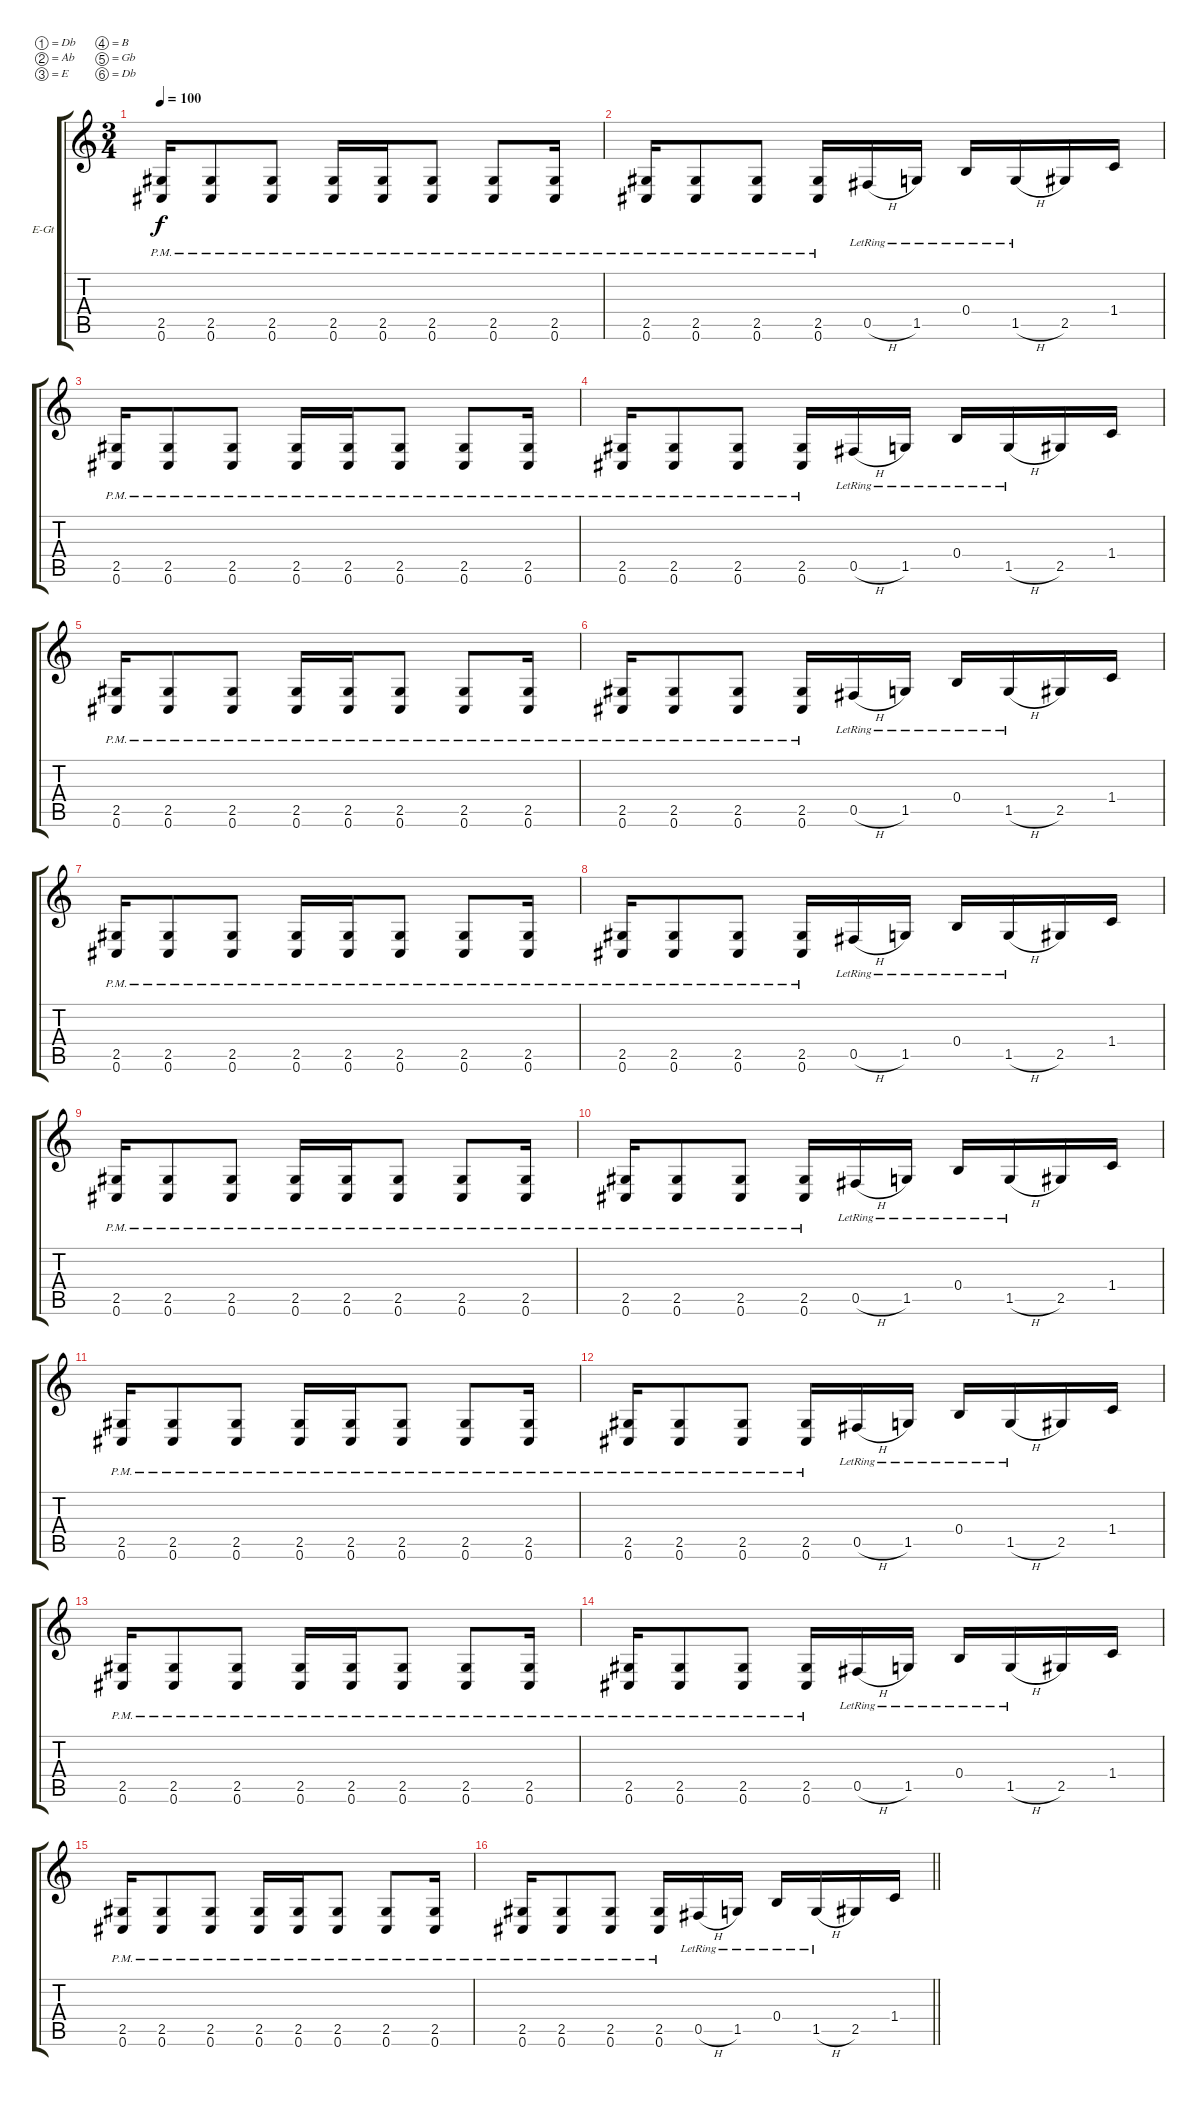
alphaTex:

\bracketExtendMode groupsimilarinstruments
\firstSystemTrackNameOrientation horizontal
\otherSystemsTrackNameOrientation horizontal
\track ("Tommy Vetterli" "E-Gt") {instrument overdrivenguitar}
\staff {score tabs}
\tuning (Db4 Ab3 E3 B2 Gb2 Db2)
\ts (3 4)
\beaming (8 2 2 2)
\tempo 100
\clef g2
\ks c
(2.5{pm} 0.6{pm}).16{dy f instrument overdrivenguitar} (2.5{pm} 0.6{pm}).8 (2.5{pm} 0.6{pm}).8 (2.5{pm} 0.6{pm}).16 (2.5{pm} 0.6{pm}).16 (2.5{pm} 0.6{pm}).8 (2.5{pm} 0.6{pm}).8 (2.5{pm} 0.6{pm}).16 |
(2.5{pm} 0.6{pm}).16 (2.5{pm} 0.6{pm}).8 (2.5{pm} 0.6{pm}).8 (0.6{pm} 2.5{pm}).16 0.5{h lr}.16 1.5{lr}.16 0.4{lr}.16 1.5{h lr}.16 2.5.16 1.4.16 |
(2.5{pm} 0.6{pm}).16 (2.5{pm} 0.6{pm}).8 (2.5{pm} 0.6{pm}).8 (2.5{pm} 0.6{pm}).16 (2.5{pm} 0.6{pm}).16 (2.5{pm} 0.6{pm}).8 (2.5{pm} 0.6{pm}).8 (2.5{pm} 0.6{pm}).16 |
(2.5{pm} 0.6{pm}).16 (2.5{pm} 0.6{pm}).8 (2.5{pm} 0.6{pm}).8 (0.6{pm} 2.5{pm}).16 0.5{h lr}.16 1.5{lr}.16 0.4{lr}.16 1.5{h lr}.16 2.5.16 1.4.16 |
(2.5{pm} 0.6{pm}).16 (2.5{pm} 0.6{pm}).8 (2.5{pm} 0.6{pm}).8 (2.5{pm} 0.6{pm}).16 (2.5{pm} 0.6{pm}).16 (2.5{pm} 0.6{pm}).8 (2.5{pm} 0.6{pm}).8 (2.5{pm} 0.6{pm}).16 |
(2.5{pm} 0.6{pm}).16 (2.5{pm} 0.6{pm}).8 (2.5{pm} 0.6{pm}).8 (0.6{pm} 2.5{pm}).16 0.5{h lr}.16 1.5{lr}.16 0.4{lr}.16 1.5{h lr}.16 2.5.16 1.4.16 |
(2.5{pm} 0.6{pm}).16 (2.5{pm} 0.6{pm}).8 (2.5{pm} 0.6{pm}).8 (2.5{pm} 0.6{pm}).16 (2.5{pm} 0.6{pm}).16 (2.5{pm} 0.6{pm}).8 (2.5{pm} 0.6{pm}).8 (2.5{pm} 0.6{pm}).16 |
(2.5{pm} 0.6{pm}).16 (2.5{pm} 0.6{pm}).8 (2.5{pm} 0.6{pm}).8 (0.6{pm} 2.5{pm}).16 0.5{h lr}.16 1.5{lr}.16 0.4{lr}.16 1.5{h lr}.16 2.5.16 1.4.16 |
(2.5{pm} 0.6{pm}).16 (2.5{pm} 0.6{pm}).8 (2.5{pm} 0.6{pm}).8 (2.5{pm} 0.6{pm}).16 (2.5{pm} 0.6{pm}).16 (2.5{pm} 0.6{pm}).8 (2.5{pm} 0.6{pm}).8 (2.5{pm} 0.6{pm}).16 |
(2.5{pm} 0.6{pm}).16 (2.5{pm} 0.6{pm}).8 (2.5{pm} 0.6{pm}).8 (0.6{pm} 2.5{pm}).16 0.5{h lr}.16 1.5{lr}.16 0.4{lr}.16 1.5{h lr}.16 2.5.16 1.4.16 |
(2.5{pm} 0.6{pm}).16 (2.5{pm} 0.6{pm}).8 (2.5{pm} 0.6{pm}).8 (2.5{pm} 0.6{pm}).16 (2.5{pm} 0.6{pm}).16 (2.5{pm} 0.6{pm}).8 (2.5{pm} 0.6{pm}).8 (2.5{pm} 0.6{pm}).16 |
(2.5{pm} 0.6{pm}).16 (2.5{pm} 0.6{pm}).8 (2.5{pm} 0.6{pm}).8 (0.6{pm} 2.5{pm}).16 0.5{h lr}.16 1.5{lr}.16 0.4{lr}.16 1.5{h lr}.16 2.5.16 1.4.16 |
(2.5{pm} 0.6{pm}).16 (2.5{pm} 0.6{pm}).8 (2.5{pm} 0.6{pm}).8 (2.5{pm} 0.6{pm}).16 (2.5{pm} 0.6{pm}).16 (2.5{pm} 0.6{pm}).8 (2.5{pm} 0.6{pm}).8 (2.5{pm} 0.6{pm}).16 |
(2.5{pm} 0.6{pm}).16 (2.5{pm} 0.6{pm}).8 (2.5{pm} 0.6{pm}).8 (0.6{pm} 2.5{pm}).16 0.5{h lr}.16 1.5{lr}.16 0.4{lr}.16 1.5{h lr}.16 2.5.16 1.4.16 |
(2.5{pm} 0.6{pm}).16 (2.5{pm} 0.6{pm}).8 (2.5{pm} 0.6{pm}).8 (2.5{pm} 0.6{pm}).16 (2.5{pm} 0.6{pm}).16 (2.5{pm} 0.6{pm}).8 (2.5{pm} 0.6{pm}).8 (2.5{pm} 0.6{pm}).16 |
\barLineRight lightlight
(2.5{pm} 0.6{pm}).16 (2.5{pm} 0.6{pm}).8 (2.5{pm} 0.6{pm}).8 (0.6{pm} 2.5{pm}).16 0.5{h lr}.16 1.5{lr}.16 0.4{lr}.16 1.5{h lr}.16 2.5.16 1.4.16
